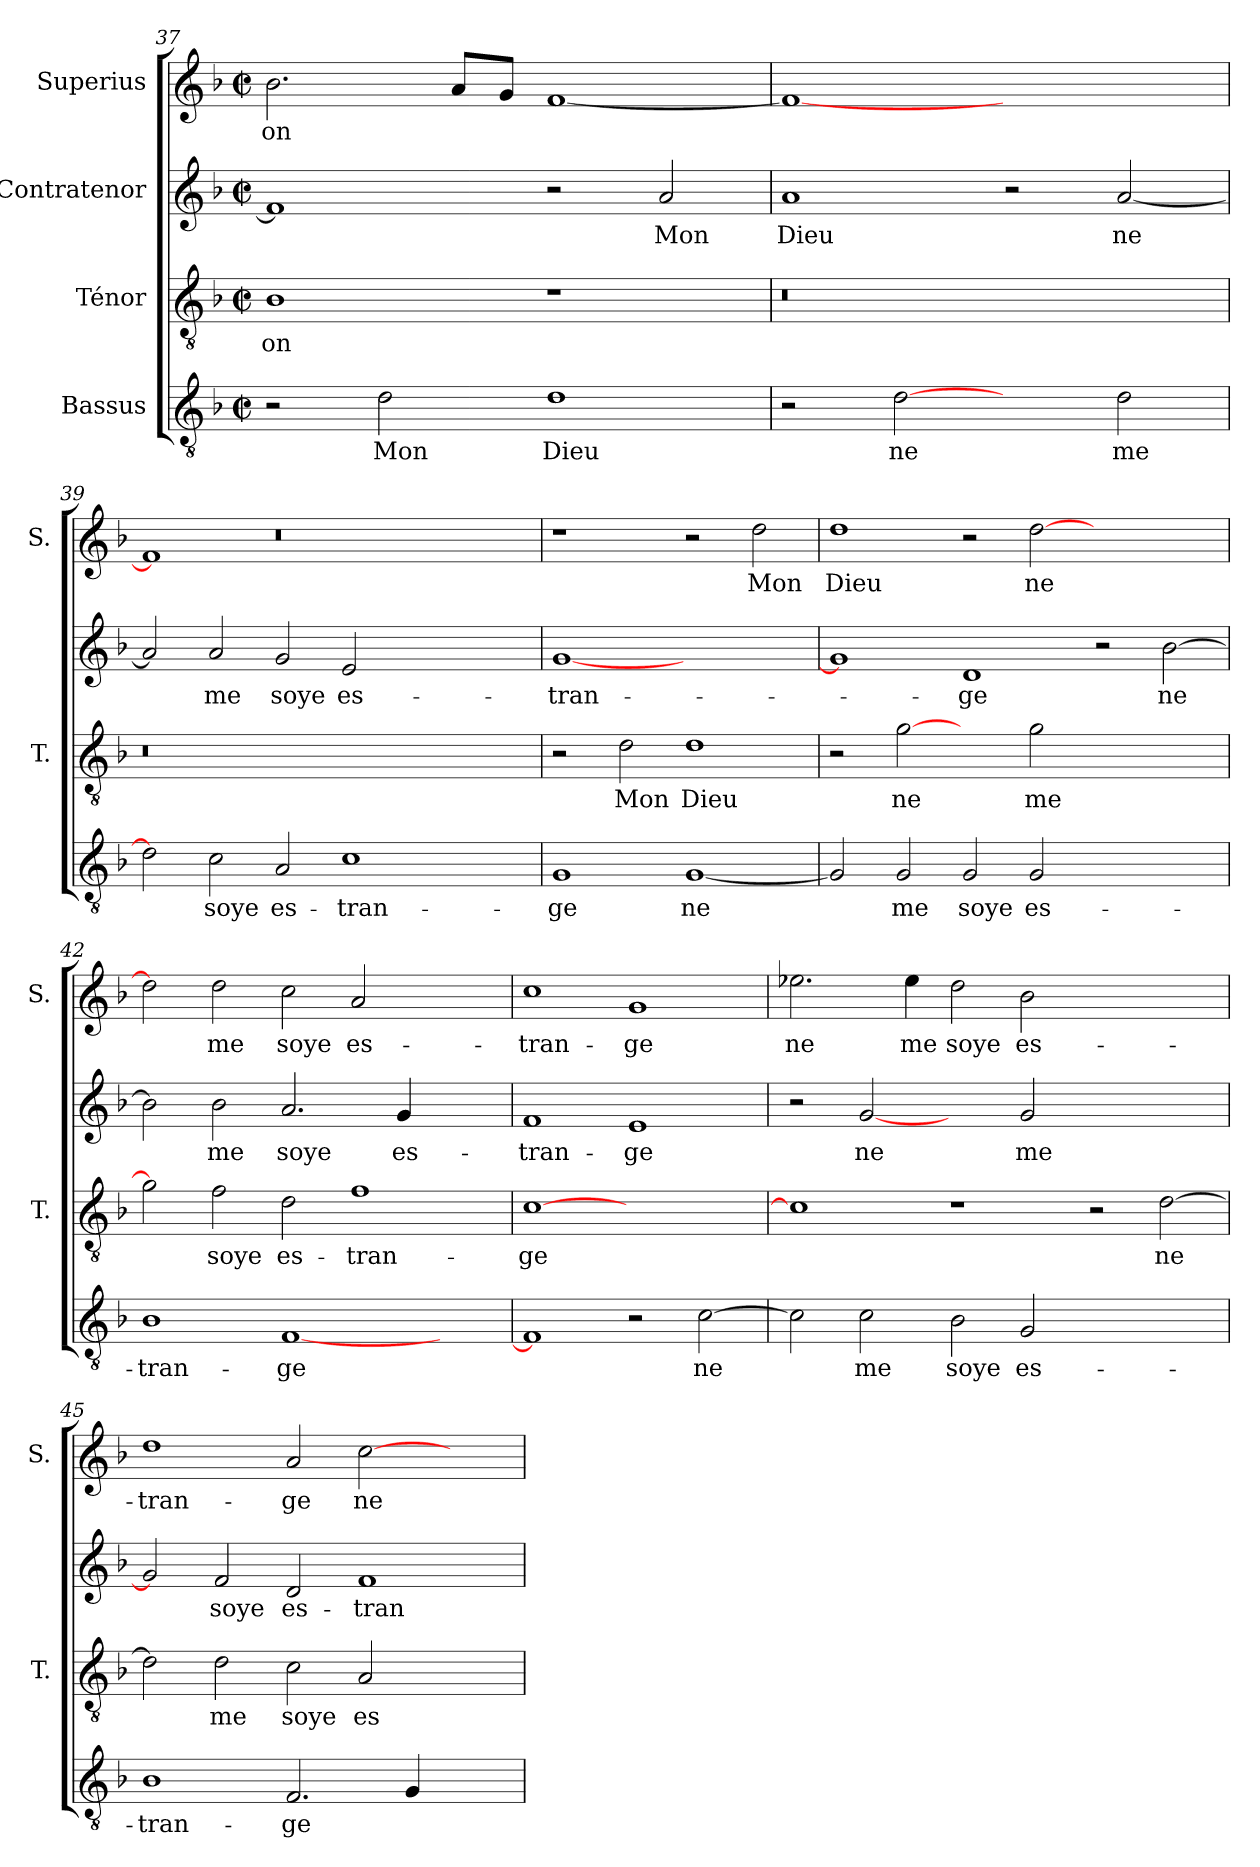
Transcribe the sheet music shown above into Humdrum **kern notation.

**kern	**text	**kern	**text	**kern	**text	**kern	**text
*part4	*part4	*part3	*part3	*part2	*part2	*part1	*part1
*staff4	*staff4	*staff3	*staff3	*staff2	*staff2	*staff1	*staff1
*I"Bassus	*	*I"Ténor	*	*I"Contratenor	*	*I"Superius	*
*	*	*I'T.	*	*	*	*I'S.	*
*clefGv2	*	*clefGv2	*	*clefG2	*	*clefG2	*
*k[b-]	*	*k[b-]	*	*k[b-]	*	*k[b-]	*
*F:	*	*F:	*	*F:	*	*F:	*
*M2/2	*	*M2/2	*	*M2/2	*	*M2/2	*
*met(c|)	*	*met(c|)	*	*met(c|)	*	*met(c|)	*
=37	=37	=37	=37	=37	=37	=37	=37
2r	.	1B-\	-on	1f/]	.	2.b-\	-on
2d\	Mon	.	.	.	.	.	.
.	.	.	.	.	.	8a/L	.
.	.	.	.	.	.	8g/J	.
1d\	Dieu	1r	.	2r	.	[1f/	.
.	.	.	.	2a/	Mon	.	.
=38	=38	=38	=38	=38	=38	=38	=38
!	!	!LO:N:vis=0	!	!	!	!	!
2r	.	1r	.	1a/	Dieu	1f/_	.
[2d\	ne	.	.	.	.	.	.
2ryy	.	1ryy	.	2r	.	1ryy	.
2d\	me	.	.	[2a/	ne	.	.
=39	=39	=39	=39	=39	=39	=39	=39
!	!	!LO:N:vis=0	!	!	!	!	!
2d\]	.	1r	.	2a/]	.	1f/]	.
2c\	soye	.	.	2a/	me	.	.
!	!	!	!	!	!	!LO:N:vis=0	!
2A/	es-	1ryy	.	2g/	soye	1r	.
1c\	-tran-	.	.	2e/	es-	.	.
.	.	1ryy	.	1ryy	.	1ryy	.
2ryy	.	.	.	.	.	.	.
!!LO:LB:g=z
=40	=40	=40	=40	=40	=40	=40	=40
1G/	-ge	2r	.	[1g/	-tran-	1r	.
.	.	2d\	Mon	.	.	.	.
[1G/	ne	1d\	Dieu	1ryy	.	2r	.
.	.	.	.	.	.	2dd\	Mon
=41	=41	=41	=41	=41	=41	=41	=41
2G/]	.	2r	.	1g/]	.	1dd\	Dieu
2G/	me	[2g\	ne	.	.	.	.
2G/	soye	2ryy	.	1d/	-ge	2r	.
2G/	es-	2g\	me	.	.	[2dd\	ne
1ryy	.	1ryy	.	2r	.	1ryy	.
.	.	.	.	[2b-\	ne	.	.
=42	=42	=42	=42	=42	=42	=42	=42
1B-\	-tran-	2g\]	.	2b-\]	.	2dd\]	.
.	.	2f\	soye	2b-\	me	2dd\	me
[1F/	-ge	2d\	es-	2.a/	soye	2cc\	soye
.	.	1f\	-tran-	.	.	2a/	es-
.	.	.	.	4g/	es-	.	.
2ryy	.	.	.	2ryy	.	2ryy	.
=43	=43	=43	=43	=43	=43	=43	=43
1F/]	.	[1c\	-ge	1f/	-tran-	1cc\	-tran-
2r	.	1ryy	.	1e/	-ge	1g/	-ge
[2c\	ne	.	.	.	.	.	.
=44	=44	=44	=44	=44	=44	=44	=44
2c\]	.	1c\]	.	2r	.	2.ee-X\	ne
2c\	me	.	.	[2g/	ne	.	.
.	.	.	.	.	.	4ee-\	me
2B-\	soye	1r	.	2ryy	.	2dd\	soye
2G/	es-	.	.	2g/	me	2b-\	es-
1ryy	.	2r	.	1ryy	.	1ryy	.
.	.	[2d\	ne	.	.	.	.
!!LO:PB:g=z
=45	=45	=45	=45	=45	=45	=45	=45
1B-\	-tran-	2d\]	.	2g/]	.	1dd\	-tran-
.	.	2d\	me	2f/	soye	.	.
2.F/	-ge	2c\	soye	2d/	es-	2a/	-ge
.	.	2A/	es-	1f/	-tran-	[2cc\	ne
4G/	.	.	.	.	.	.	.
2ryy	.	2ryy	.	.	.	2ryy	.
=	=	=	=	=	=	=	=
*-	*-	*-	*-	*-	*-	*-	*-
